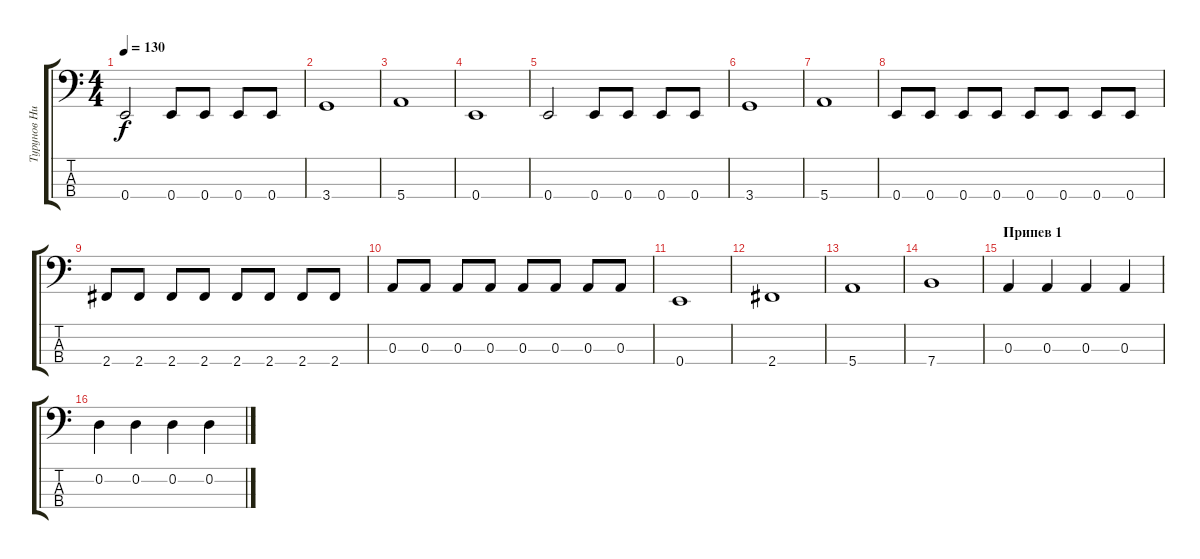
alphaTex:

\track ("Турунов Николай" "Турунов Ни") {instrument electricbasspick}
\staff {score tabs}
\tuning (G2 D2 A1 E1) {hide}
\ts (4 4)
\tempo 130
\clef f4
\ks c
0.4.2{dy f} 0.4.8 0.4.8 0.4.8 0.4.8 |
3.4.1 |
5.4.1 |
0.4.1 |
0.4.2 0.4.8 0.4.8 0.4.8 0.4.8 |
3.4.1 |
5.4.1 |
0.4.8 0.4.8 0.4.8 0.4.8 0.4.8 0.4.8 0.4.8 0.4.8 |
2.4.8 2.4.8 2.4.8 2.4.8 2.4.8 2.4.8 2.4.8 2.4.8 |
0.3.8 0.3.8 0.3.8 0.3.8 0.3.8 0.3.8 0.3.8 0.3.8 |
0.4.1 |
2.4.1 |
5.4.1 |
7.4.1 |
\section ("" "Припев 1")
0.3.4 0.3.4 0.3.4 0.3.4 |
0.2.4 0.2.4 0.2.4 0.2.4
